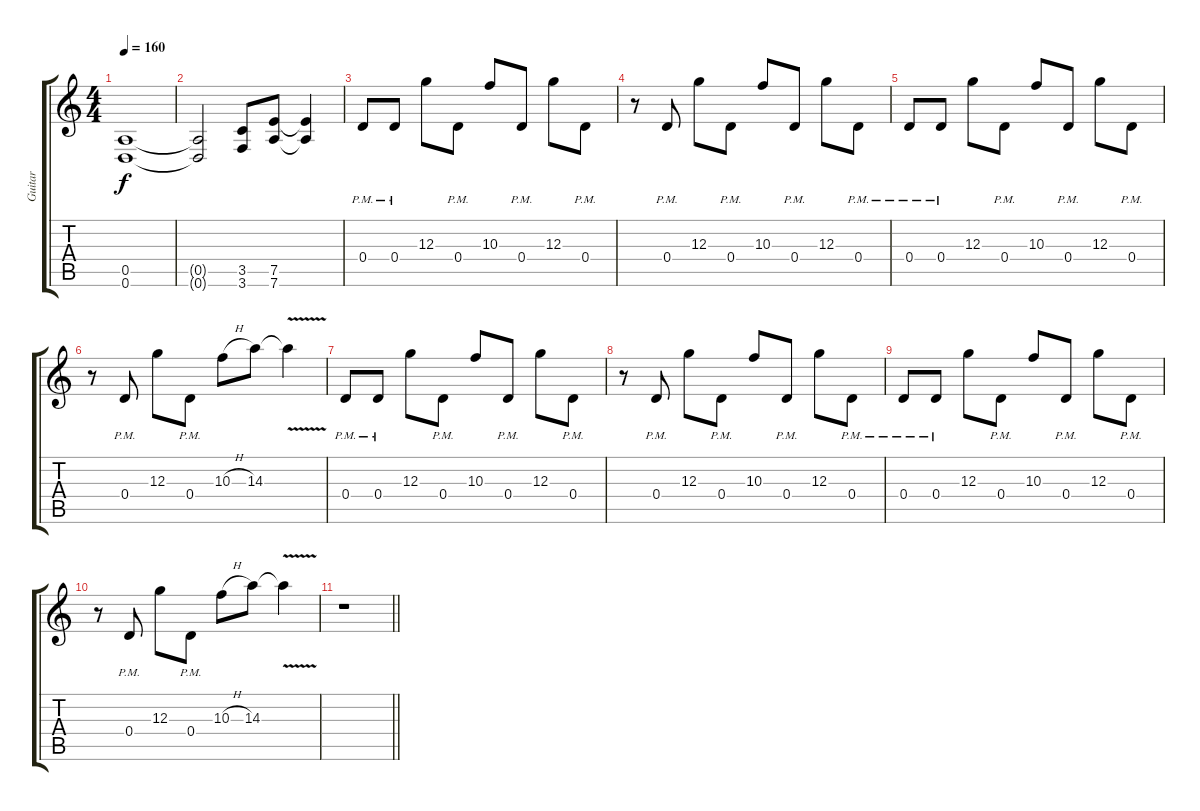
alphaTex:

\track ("Guitar" "Guitar") {instrument distortionguitar}
\staff {score tabs}
\tuning (E4 B3 G3 D3 A2 D2) {hide}
\ts (4 4)
\tempo 160
\clef g2
\ks c
(0.5{t} 0.6{t}).1{dy f} |
(0.5{t} 0.6{t}).2 (3.5 3.6).8 (7.5 7.6).8 (7.5{t} 7.6{t}).4 |
0.4{pm}.8 0.4{pm}.8 12.3.8 0.4{pm}.8 10.3.8 0.4{pm}.8 12.3.8 0.4{pm}.8 |
r.8 0.4{pm}.8 12.3.8 0.4{pm}.8 10.3.8 0.4{pm}.8 12.3.8 0.4{pm}.8 |
0.4{pm}.8 0.4{pm}.8 12.3.8 0.4{pm}.8 10.3.8 0.4{pm}.8 12.3.8 0.4{pm}.8 |
r.8 0.4{pm}.8 12.3.8 0.4{pm}.8 10.3{h}.8 14.3.8 14.3{v t}.4 |
0.4{pm}.8 0.4{pm}.8 12.3.8 0.4{pm}.8 10.3.8 0.4{pm}.8 12.3.8 0.4{pm}.8 |
r.8 0.4{pm}.8 12.3.8 0.4{pm}.8 10.3.8 0.4{pm}.8 12.3.8 0.4{pm}.8 |
0.4{pm}.8 0.4{pm}.8 12.3.8 0.4{pm}.8 10.3.8 0.4{pm}.8 12.3.8 0.4{pm}.8 |
r.8 0.4{pm}.8 12.3.8 0.4{pm}.8 10.3{h}.8 14.3.8 14.3{v t}.4 |
\barLineRight lightlight
r.1
